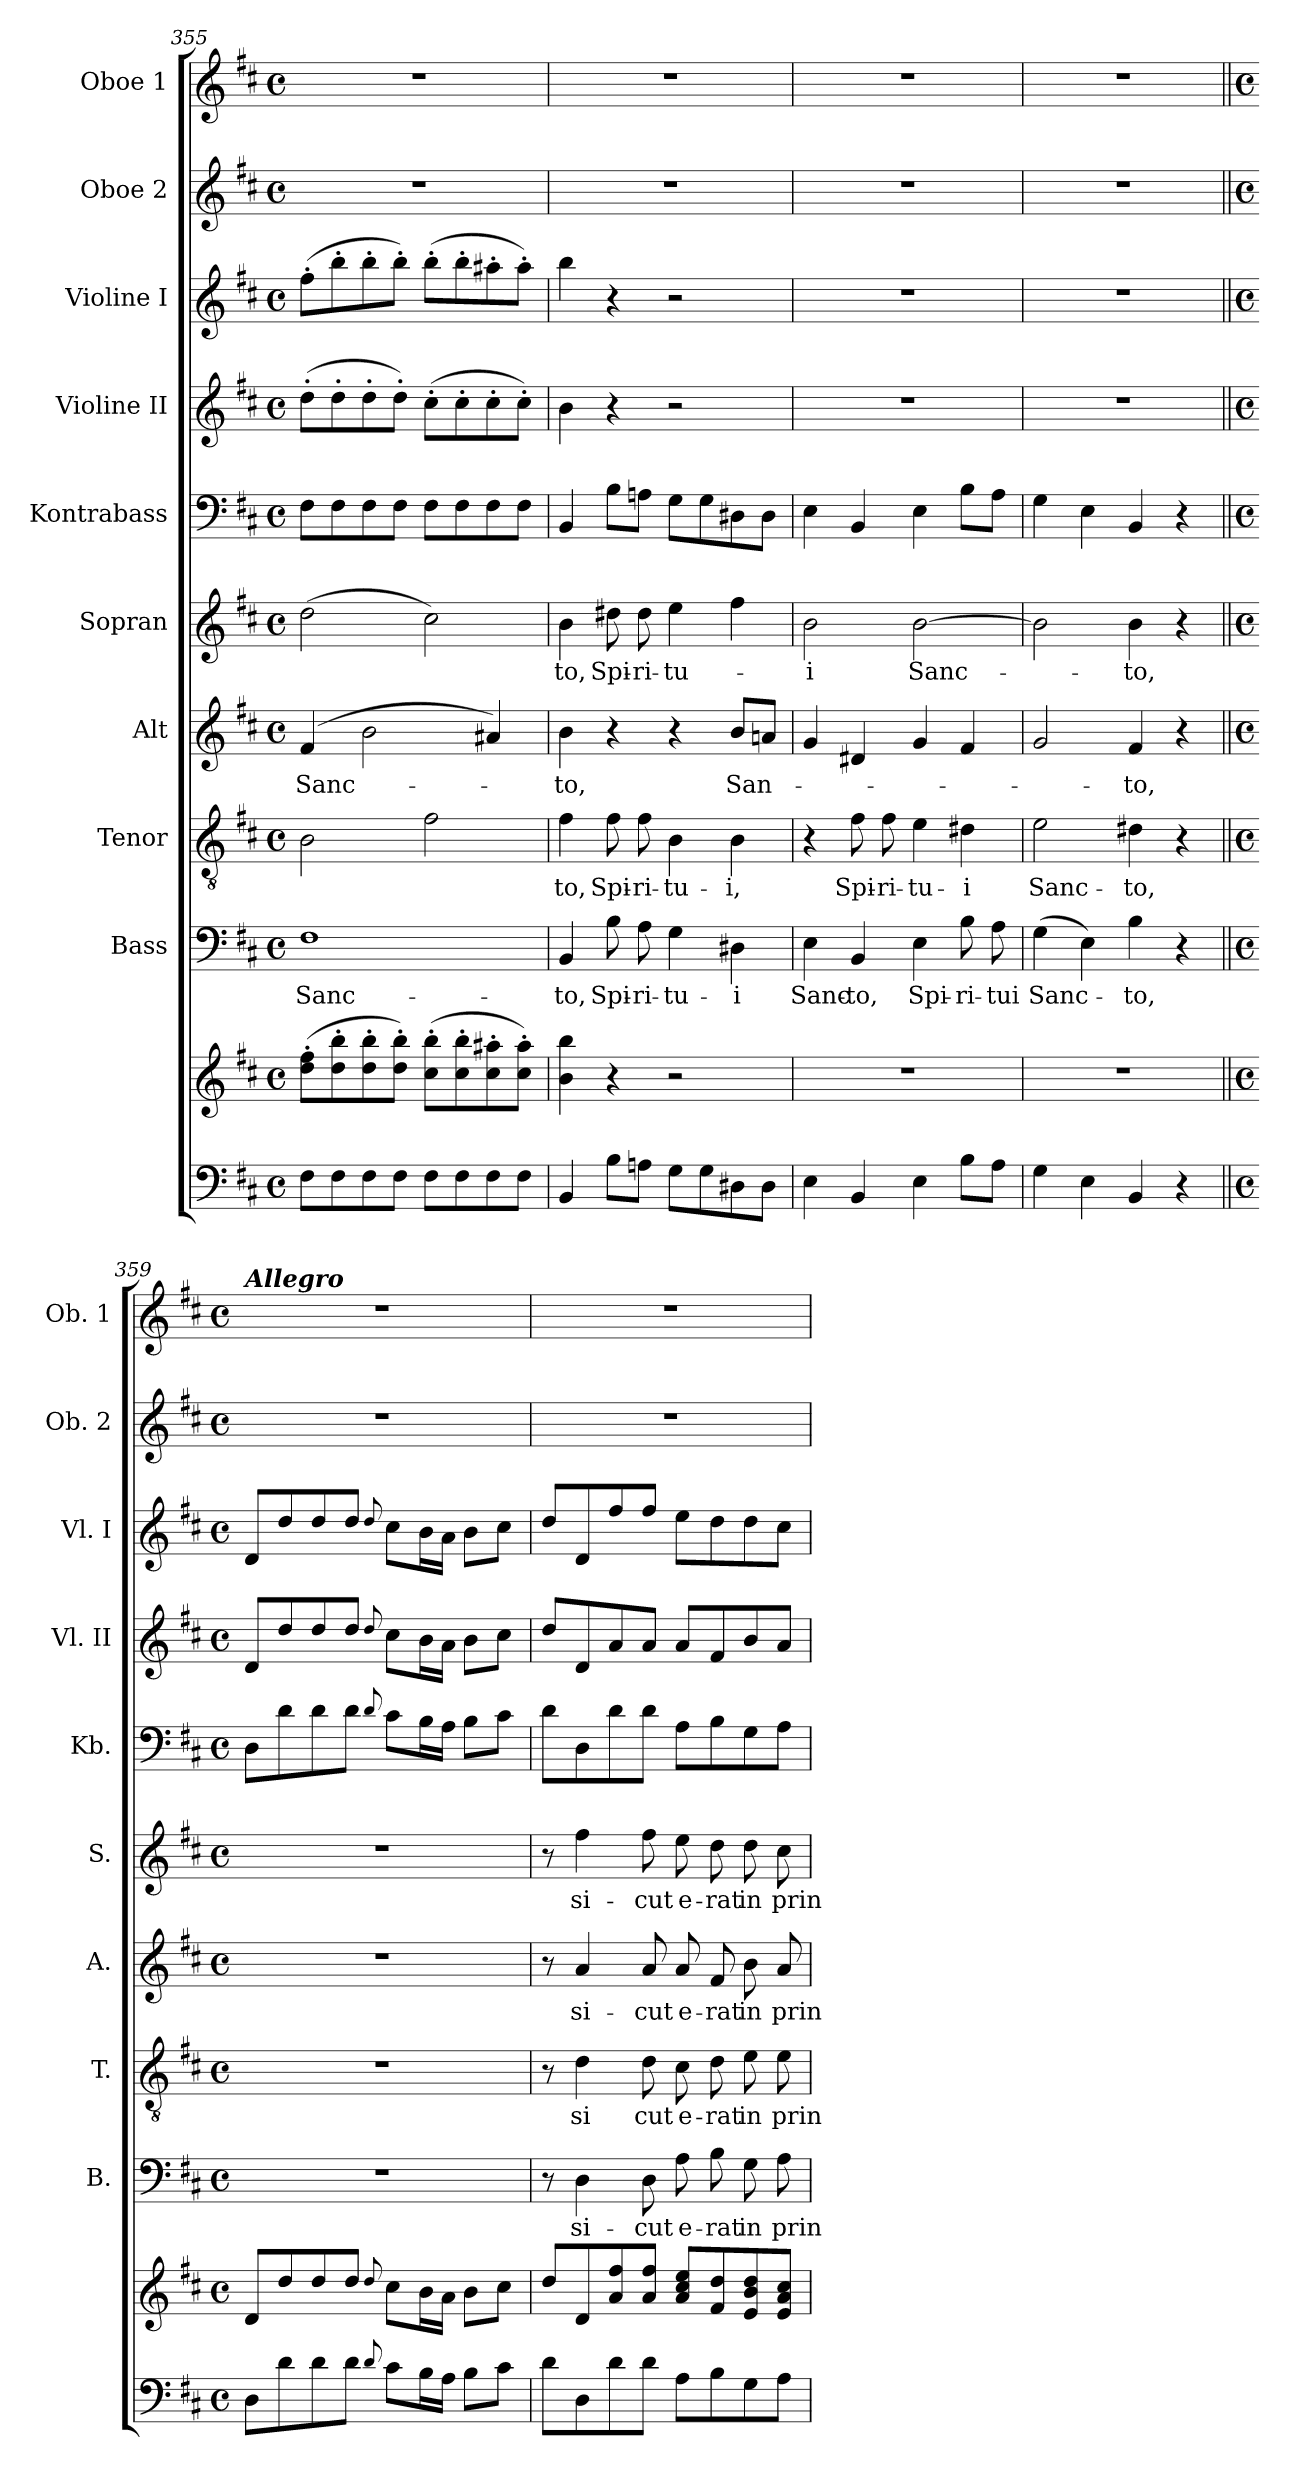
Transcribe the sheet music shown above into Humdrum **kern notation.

**kern	**kern	**kern	**text	**kern	**text	**kern	**text	**kern	**text	**kern	**kern	**kern	**kern	**kern
*part10	*part10	*part9	*part9	*part8	*part8	*part7	*part7	*part6	*part6	*part5	*part4	*part3	*part2	*part1
*staff11	*staff10	*staff9	*staff9	*staff8	*staff8	*staff7	*staff7	*staff6	*staff6	*staff5	*staff4	*staff3	*staff2	*staff1
*	*	*I"Bass	*	*I"Tenor	*	*I"Alt	*	*I"Sopran	*	*I"Kontrabass	*I"Violine II	*I"Violine I	*I"Oboe 2	*I"Oboe 1
*	*	*I'B.	*	*I'T.	*	*I'A.	*	*I'S.	*	*I'Kb.	*I'Vl. II	*I'Vl. I	*I'Ob. 2	*I'Ob. 1
*clefF4	*clefG2	*clefF4	*	*clefGv2	*	*clefG2	*	*clefG2	*	*clefF4	*clefG2	*clefG2	*clefG2	*clefG2
*	*	*	*	*	*	*	*	*	*	*ITrd7c12	*	*	*	*
*k[f#c#]	*k[f#c#]	*k[f#c#]	*	*k[f#c#]	*	*k[f#c#]	*	*k[f#c#]	*	*k[f#c#]	*k[f#c#]	*k[f#c#]	*k[f#c#]	*k[f#c#]
*D:	*D:	*D:	*	*D:	*	*D:	*	*D:	*	*D:	*D:	*D:	*D:	*D:
*M4/4	*M4/4	*M4/4	*	*M4/4	*	*M4/4	*	*M4/4	*	*M4/4	*M4/4	*M4/4	*M4/4	*M4/4
*met(c)	*met(c)	*met(c)	*	*met(c)	*	*met(c)	*	*met(c)	*	*met(c)	*met(c)	*met(c)	*met(c)	*met(c)
=355	=355	=355	=355	=355	=355	=355	=355	=355	=355	=355	=355	=355	=355	=355
!	!	!	!LO:LY:b	!	!	!	!LO:LY:b	!	!	!	!	!	!	!
8F#\L	(>8dd\'> 8ff#\'>L	1F#	Sanc-	2B\	.	(4f#/	Sanc-	(>2dd\	.	8FF#\L	(>8dd'>\L	(>8ff#'>\L	1r	1r
8F#\	8dd\'> 8bb\'>	.	.	.	.	.	.	.	.	8FF#\	8dd'>\	8bb'>\	.	.
8F#\	8dd\'> 8bb\'>	.	.	.	.	2b\	.	.	.	8FF#\	8dd'>\	8bb'>\	.	.
8F#\J	8dd\'> 8bb\'>J)	.	.	.	.	.	.	.	.	8FF#\J	8dd'>\J)	8bb'>\J)	.	.
8F#\L	(>8cc#\'> 8bb\'>L	.	.	2f#\	.	.	.	2cc#\)	.	8FF#\L	(>8cc#'>\L	(>8bb'>\L	.	.
8F#\	8cc#\'> 8bb\'>	.	.	.	.	.	.	.	.	8FF#\	8cc#'>\	8bb'>\	.	.
8F#\	8cc#\'> 8aa#X\'>	.	.	.	.	4a#X/)	.	.	.	8FF#\	8cc#'>\	8aa#X'>\	.	.
8F#\J	8cc#\'> 8aa#\'>J)	.	.	.	.	.	.	.	.	8FF#\J	8cc#'>\J)	8aa#'>\J)	.	.
=356	=356	=356	=356	=356	=356	=356	=356	=356	=356	=356	=356	=356	=356	=356
!	!	!	!LO:LY:b	!	!LO:LY:b	!	!LO:LY:b	!	!LO:LY:b	!	!	!	!	!
4BB/	4b\ 4bb\	4BB/	-to,	4f#\	-to,	4b\	-to,	4b\	-to,	4BBB/	4b\	4bb\	1r	1r
!	!	!	!LO:LY:b	!	!LO:LY:b	!	!	!	!LO:LY:b	!	!	!	!	!
8B\L	4r	8B\	Spi-	8f#\	Spi-	4r	.	8dd#X\	Spi-	8BB\L	4r	4r	.	.
!	!	!	!LO:LY:b	!	!LO:LY:b	!	!	!	!LO:LY:b	!	!	!	!	!
8An\J	.	8A\	-ri-	8f#\	-ri-	.	.	8dd#\	-ri-	8AAn\J	.	.	.	.
!	!	!	!LO:LY:b	!	!LO:LY:b	!	!	!	!LO:LY:b	!	!	!	!	!
8G\L	2r	4G\	-tu-	4B\	-tu-	4r	.	4ee\	-tu-	8GG\L	2r	2r	.	.
8G\	.	.	.	.	.	.	.	.	.	8GG\	.	.	.	.
!	!	!	!LO:LY:b	!	!LO:LY:b	!	!LO:LY:b	!	!	!	!	!	!	!
8D#X\	.	4D#X\	-i	4B\	-i,	8b/L	San-	4ff#\	.	8DD#X\	.	.	.	.
8D#\J	.	.	.	.	.	8an/J	.	.	.	8DD#\J	.	.	.	.
=357	=357	=357	=357	=357	=357	=357	=357	=357	=357	=357	=357	=357	=357	=357
!	!	!	!LO:LY:b	!	!	!	!	!	!LO:LY:b	!	!	!	!	!
4E\	1r	4E\	Sanc-	4r	.	4g/	.	2b\	-i	4EE\	1r	1r	1r	1r
!	!	!	!LO:LY:b	!	!LO:LY:b	!	!	!	!	!	!	!	!	!
4BB/	.	4BB/	-to,	8f#\	Spi-	4d#X/	.	.	.	4BBB/	.	.	.	.
!	!	!	!	!	!LO:LY:b	!	!	!	!	!	!	!	!	!
.	.	.	.	8f#\	-ri-	.	.	.	.	.	.	.	.	.
!	!	!	!LO:LY:b	!	!LO:LY:b	!	!	!	!LO:LY:b	!	!	!	!	!
4E\	.	4E\	Spi-	4e\	-tu-	4g/	.	[2b\	Sanc-	4EE\	.	.	.	.
!	!	!	!LO:LY:b	!	!LO:LY:b	!	!	!	!	!	!	!	!	!
8B\L	.	8B\	-ri-	4d#X\	-i	4f#/	.	.	.	8BB\L	.	.	.	.
!	!	!	!LO:LY:b	!	!	!	!	!	!	!	!	!	!	!
8A\J	.	8A\	-tui	.	.	.	.	.	.	8AA\J	.	.	.	.
!!LO:PB:g=z
=358	=358	=358	=358	=358	=358	=358	=358	=358	=358	=358	=358	=358	=358	=358
!	!	!	!LO:LY:b	!	!LO:LY:b	!	!	!	!	!	!	!	!	!
4G\	1r	(>4G\	Sanc-	2e\	Sanc-	2g/	.	2b\]	.	4GG\	1r	1r	1r	1r
4E\	.	4E\)	.	.	.	.	.	.	.	4EE\	.	.	.	.
!	!	!	!LO:LY:b	!	!LO:LY:b	!	!LO:LY:b	!	!LO:LY:b	!	!	!	!	!
4BB/	.	4B\	-to,	4d#X\	-to,	4f#/	-to,	4b\	-to,	4BBB/	.	.	.	.
4r	.	4r	.	4r	.	4r	.	4r	.	4r	.	.	.	.
=359||	=359||	=359||	=359||	=359||	=359||	=359||	=359||	=359||	=359||	=359||	=359||	=359||	=359||	=359||
*M4/4	*M4/4	*M4/4	*	*M4/4	*	*M4/4	*	*M4/4	*	*M4/4	*M4/4	*M4/4	*M4/4	*M4/4
*met(c)	*met(c)	*met(c)	*	*met(c)	*	*met(c)	*	*met(c)	*	*met(c)	*met(c)	*met(c)	*met(c)	*met(c)
!	!	!	!	!	!	!	!	!	!	!	!	!	!	!LO:TX:a:Bi:t=Allegro
8D\L	8d/L	1r	.	1r	.	1r	.	1r	.	8DD\L	8d/L	8d/L	1r	1r
8d\	8dd/	.	.	.	.	.	.	.	.	8D\	8dd/	8dd/	.	.
8d\	8dd/	.	.	.	.	.	.	.	.	8D\	8dd/	8dd/	.	.
8d\J	8dd/J	.	.	.	.	.	.	.	.	8D\J	8dd/J	8dd/J	.	.
8qqd/	8qqdd/	.	.	.	.	.	.	.	.	8qqD/	8qqdd/	8qqdd/	.	.
8c#\L	8cc#\L	.	.	.	.	.	.	.	.	8C#\L	8cc#\L	8cc#\L	.	.
16B\L	16b\L	.	.	.	.	.	.	.	.	16BB\L	16b\L	16b\L	.	.
16A\JJ	16a\JJ	.	.	.	.	.	.	.	.	16AA\JJ	16a\JJ	16a\JJ	.	.
8B\L	8b\L	.	.	.	.	.	.	.	.	8BB\L	8b\L	8b\L	.	.
8c#\J	8cc#\J	.	.	.	.	.	.	.	.	8C#\J	8cc#\J	8cc#\J	.	.
=360	=360	=360	=360	=360	=360	=360	=360	=360	=360	=360	=360	=360	=360	=360
8d\L	8dd/L	8r	.	8r	.	8r	.	8r	.	8D\L	8dd/L	8dd/L	1r	1r
!	!	!	!LO:LY:b	!	!LO:LY:b	!	!LO:LY:b	!	!LO:LY:b	!	!	!	!	!
8D\	8d/	4D\	si-	4d\	si	4a/	si-	4ff#\	si-	8DD\	8d/	8d/	.	.
8d\	8a/ 8ff#/	.	.	.	.	.	.	.	.	8D\	8a/	8ff#/	.	.
!	!	!	!LO:LY:b	!	!LO:LY:b	!	!LO:LY:b	!	!LO:LY:b	!	!	!	!	!
8d\J	8a/ 8ff#/J	8D\	-cut	8d\	cut	8a/	-cut	8ff#\	-cut	8D\J	8a/J	8ff#/J	.	.
!	!	!	!LO:LY:b	!	!LO:LY:b	!	!LO:LY:b	!	!LO:LY:b	!	!	!	!	!
8A\L	8a/ 8cc#/ 8ee/L	8A\	e-	8c#\	e-	8a/	e-	8ee\	e-	8AA\L	8a/L	8ee\L	.	.
!	!	!	!LO:LY:b	!	!LO:LY:b	!	!LO:LY:b	!	!LO:LY:b	!	!	!	!	!
8B\	8f#/ 8dd/	8B\	-rat	8d\	-rat	8f#/	-rat	8dd\	-rat	8BB\	8f#/	8dd\	.	.
!	!	!	!LO:LY:b	!	!LO:LY:b	!	!LO:LY:b	!	!LO:LY:b	!	!	!	!	!
8G\	8e/ 8b/ 8dd/	8G\	in	8e\	in	8b\	in	8dd\	in	8GG\	8b/	8dd\	.	.
!	!	!	!LO:LY:b	!	!LO:LY:b	!	!LO:LY:b	!	!LO:LY:b	!	!	!	!	!
8A\J	8e/ 8a/ 8cc#/J	8A\	prin-	8e\	prin-	8a/	prin-	8cc#\	prin-	8AA\J	8a/J	8cc#\J	.	.
=	=	=	=	=	=	=	=	=	=	=	=	=	=	=
*-	*-	*-	*-	*-	*-	*-	*-	*-	*-	*-	*-	*-	*-	*-
